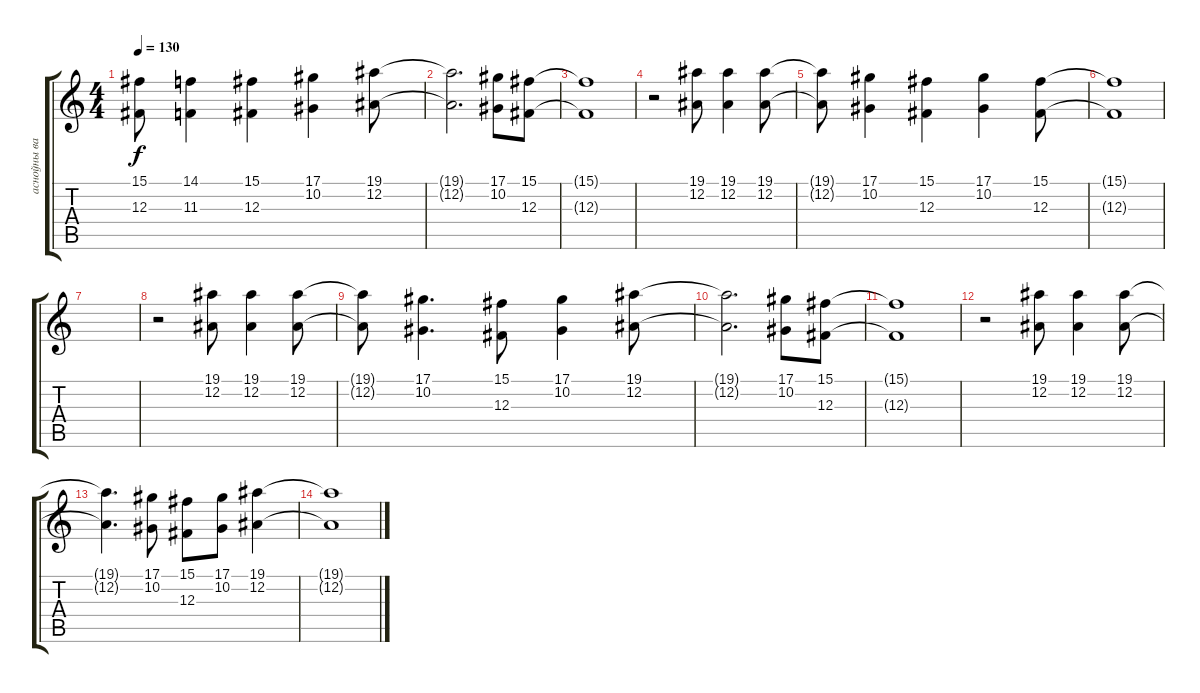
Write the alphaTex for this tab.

\track ("асноўны вакал Алесь  " "асноўны ва") {instrument lead6voice}
\staff {score tabs}
\tuning (Eb4 Bb3 Gb3 Db3 Ab2 Eb2) {hide}
\ts (4 4)
\tempo 130
\clef g2
\ks c
(15.1{t} 12.3{t}).8{dy f} (14.1 11.3).4 (15.1 12.3).4 (17.1 10.2).4 (19.1 12.2).8 |
(19.1{t} 12.2{t}).2{d} (17.1 10.2).8 (15.1 12.3).8 |
(15.1{t} 12.3{t}).1 |
r.2 (19.1 12.2).8 (19.1 12.2).4 (19.1 12.2).8 |
(19.1{t} 12.2{t}).8 (17.1 10.2).4 (15.1 12.3).4 (17.1 10.2).4 (15.1 12.3).8 |
(15.1{t} 12.3{t}).1 |
|
r.2 (19.1 12.2).8 (19.1 12.2).4 (19.1 12.2).8 |
(19.1{t} 12.2{t}).8 (17.1 10.2).4{d} (15.1 12.3).8 (17.1 10.2).4 (19.1 12.2).8 |
(19.1{t} 12.2{t}).2{d} (17.1 10.2).8 (15.1 12.3).8 |
(15.1{t} 12.3{t}).1 |
r.2 (19.1 12.2).8 (19.1 12.2).4 (19.1 12.2).8 |
(19.1{t} 12.2{t}).4{d} (17.1 10.2).8 (15.1 12.3).8 (17.1 10.2).8 (19.1 12.2).4 |
(19.1{t} 12.2{t}).1
